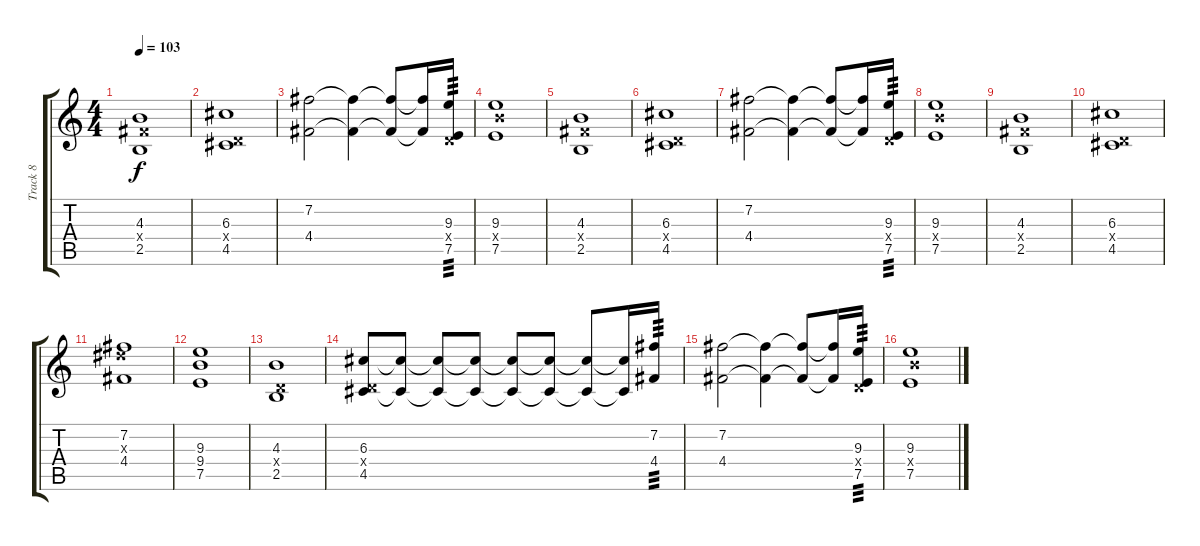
\track ("Track 8" "Track 8") {instrument overdrivenguitar}
\staff {score tabs}
\tuning (E4 B3 G3 D3 A2 E2) {hide}
\ts (4 4)
\tempo 103
\clef g2
\ks c
(4.3 4.4{x} 2.5).1{dy f} |
(6.3 0.4{x} 4.5).1 |
(7.2 4.4).2 (7.2{t} 4.4{t}).4 (7.2{t} 4.4{t}).8 (7.2{t} 4.4{t}).16 (9.3 0.4{x} 7.5).16{tp 3} |
(9.3 9.4{x} 7.5).1 |
(4.3 4.4{x} 2.5).1 |
(6.3 0.4{x} 4.5).1 |
(7.2 4.4).2 (7.2{t} 4.4{t}).4 (7.2{t} 4.4{t}).8 (7.2{t} 4.4{t}).16 (9.3 0.4{x} 7.5).16{tp 3} |
(9.3 9.4{x} 7.5).1 |
(4.3 4.4{x} 2.5).1 |
(6.3 0.4{x} 4.5).1 |
(7.2 8.3{x} 4.4).1 |
(9.3 9.4 7.5).1 |
(4.3 0.4{x} 2.5).1 |
(6.3 0.4{x} 4.5).8 (6.3{t} 4.5{t}).8 (6.3{t} 4.5{t}).8 (6.3{t} 4.5{t}).8 (6.3{t} 4.5{t}).8 (6.3{t} 4.5{t}).8 (6.3{t} 4.5{t}).8 (6.3{t} 4.5{t}).16 (7.2 4.4).16{tp 3} |
(7.2 4.4).2 (7.2{t} 4.4{t}).4 (7.2{t} 4.4{t}).8 (7.2{t} 4.4{t}).16 (9.3 0.4{x} 7.5).16{tp 3} |
(9.3 9.4{x} 7.5).1
